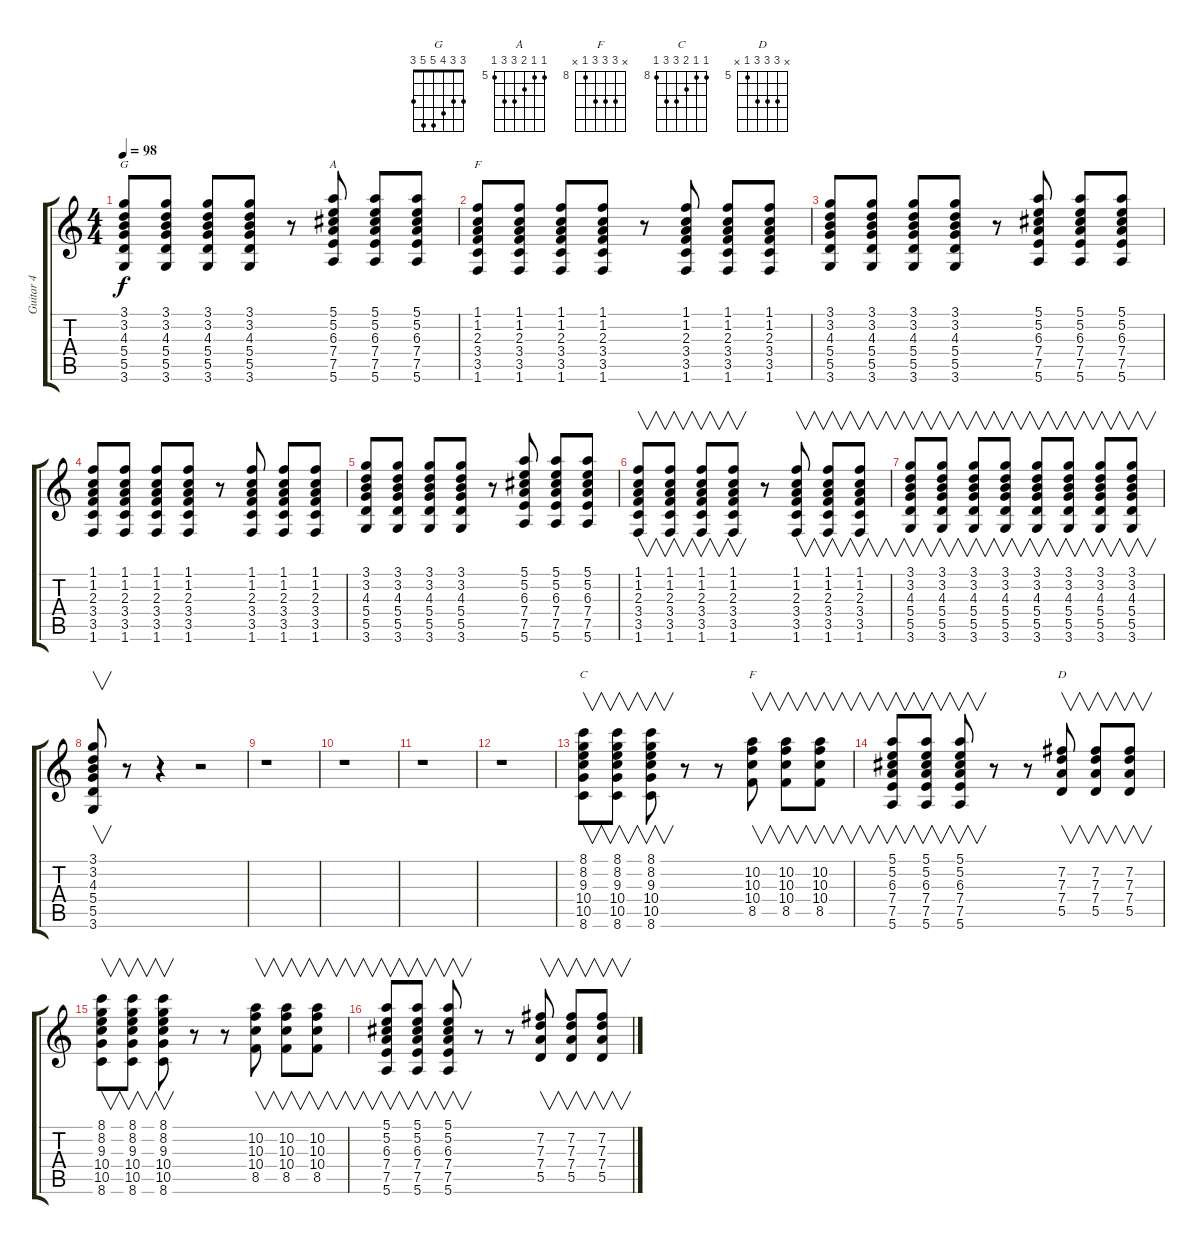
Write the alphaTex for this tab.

\track ("Guitar 4" "Guitar 4") {instrument acousticguitarsteel}
\staff {score tabs}
\tuning (E4 B3 G3 D3 A2 E2) {hide}
\chord ("G" 3 3 4 5 5 3)
\chord ("A" 5 5 6 7 7 5) {firstfret 5}
\chord ("F" 1 1 2 3 3 1)
\chord ("C" 8 8 9 10 10 8) {firstfret 8}
\chord ("F" x 10 10 10 8 x) {firstfret 8}
\chord ("D" x 7 7 7 5 x) {firstfret 5}
\ts (4 4)
\tempo 98
\clef g2
\ks c
(3.1 3.2 4.3 5.4 5.5 3.6).8{ch "G" dy f} (3.1 3.2 4.3 5.4 5.5 3.6).8 (3.1 3.2 4.3 5.4 5.5 3.6).8 (3.1 3.2 4.3 5.4 5.5 3.6).8 r.8 (5.1 5.2 6.3 7.4 7.5 5.6).8{ch "A"} (5.1 5.2 6.3 7.4 7.5 5.6).8 (5.1 5.2 6.3 7.4 7.5 5.6).8 |
(1.1 1.2 2.3 3.4 3.5 1.6).8{ch "F"} (1.1 1.2 2.3 3.4 3.5 1.6).8 (1.1 1.2 2.3 3.4 3.5 1.6).8 (1.1 1.2 2.3 3.4 3.5 1.6).8 r.8 (1.1 1.2 2.3 3.4 3.5 1.6).8 (1.1 1.2 2.3 3.4 3.5 1.6).8 (1.1 1.2 2.3 3.4 3.5 1.6).8 |
(3.1 3.2 4.3 5.4 5.5 3.6).8 (3.1 3.2 4.3 5.4 5.5 3.6).8 (3.1 3.2 4.3 5.4 5.5 3.6).8 (3.1 3.2 4.3 5.4 5.5 3.6).8 r.8 (5.1 5.2 6.3 7.4 7.5 5.6).8 (5.1 5.2 6.3 7.4 7.5 5.6).8 (5.1 5.2 6.3 7.4 7.5 5.6).8 |
(1.1 1.2 2.3 3.4 3.5 1.6).8 (1.1 1.2 2.3 3.4 3.5 1.6).8 (1.1 1.2 2.3 3.4 3.5 1.6).8 (1.1 1.2 2.3 3.4 3.5 1.6).8 r.8 (1.1 1.2 2.3 3.4 3.5 1.6).8 (1.1 1.2 2.3 3.4 3.5 1.6).8 (1.1 1.2 2.3 3.4 3.5 1.6).8 |
(3.1 3.2 4.3 5.4 5.5 3.6).8 (3.1 3.2 4.3 5.4 5.5 3.6).8 (3.1 3.2 4.3 5.4 5.5 3.6).8 (3.1 3.2 4.3 5.4 5.5 3.6).8 r.8 (5.1 5.2 6.3 7.4 7.5 5.6).8 (5.1 5.2 6.3 7.4 7.5 5.6).8 (5.1 5.2 6.3 7.4 7.5 5.6).8 |
(1.1 1.2 2.3 3.4 3.5 1.6).8{v} (1.1 1.2 2.3 3.4 3.5 1.6).8{v} (1.1 1.2 2.3 3.4 3.5 1.6).8{v} (1.1 1.2 2.3 3.4 3.5 1.6).8{v} r.8 (1.1 1.2 2.3 3.4 3.5 1.6).8{v} (1.1 1.2 2.3 3.4 3.5 1.6).8{v} (1.1 1.2 2.3 3.4 3.5 1.6).8{v} |
(3.1 3.2 4.3 5.4 5.5 3.6).8{v} (3.1 3.2 4.3 5.4 5.5 3.6).8{v} (3.1 3.2 4.3 5.4 5.5 3.6).8{v} (3.1 3.2 4.3 5.4 5.5 3.6).8{v} (3.1 3.2 4.3 5.4 5.5 3.6).8{v} (3.1 3.2 4.3 5.4 5.5 3.6).8{v} (3.1 3.2 4.3 5.4 5.5 3.6).8{v} (3.1 3.2 4.3 5.4 5.5 3.6).8{v} |
(3.1 3.2 4.3 5.4 5.5 3.6).8{v} r.8 r.4 r.2 |
r.1 |
r.1 |
r.1 |
r.1 |
(8.1 8.2 9.3 10.4 10.5 8.6).8{v ch "C"} (8.1 8.2 9.3 10.4 10.5 8.6).8{v} (8.1 8.2 9.3 10.4 10.5 8.6).8{v} r.8 r.8 (10.2 10.3 10.4 8.5).8{v ch "F"} (10.2 10.3 10.4 8.5).8{v} (10.2 10.3 10.4 8.5).8{v} |
(5.1 5.2 6.3 7.4 7.5 5.6).8{v} (5.1 5.2 6.3 7.4 7.5 5.6).8{v} (5.1 5.2 6.3 7.4 7.5 5.6).8{v} r.8 r.8 (7.2 7.3 7.4 5.5).8{v ch "D"} (7.2 7.3 7.4 5.5).8{v} (7.2 7.3 7.4 5.5).8{v} |
(8.1 8.2 9.3 10.4 10.5 8.6).8{v} (8.1 8.2 9.3 10.4 10.5 8.6).8{v} (8.1 8.2 9.3 10.4 10.5 8.6).8{v} r.8 r.8 (10.2 10.3 10.4 8.5).8{v} (10.2 10.3 10.4 8.5).8{v} (10.2 10.3 10.4 8.5).8{v} |
(5.1 5.2 6.3 7.4 7.5 5.6).8{v} (5.1 5.2 6.3 7.4 7.5 5.6).8{v} (5.1 5.2 6.3 7.4 7.5 5.6).8{v} r.8 r.8 (7.2 7.3 7.4 5.5).8{v} (7.2 7.3 7.4 5.5).8{v} (7.2 7.3 7.4 5.5).8{v}
